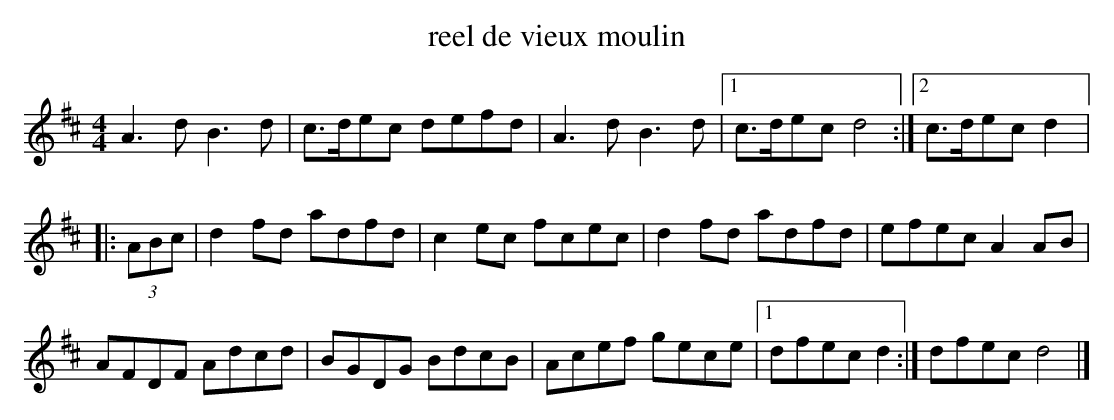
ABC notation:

X:1
T:reel de vieux moulin
M:4/4
L:1/8
K:D
A3d B3d | c>dec defd | A3d B3d |1 c>dec d4 :|2 c>dec d2 |:
(3ABc | d2fd adfd | c2ec fcec | d2fd adfd | efec A2AB |
AFDF Adcd | BGDG BdcB | Acef gece |1 dfec d2 :| dfec d4 |]
